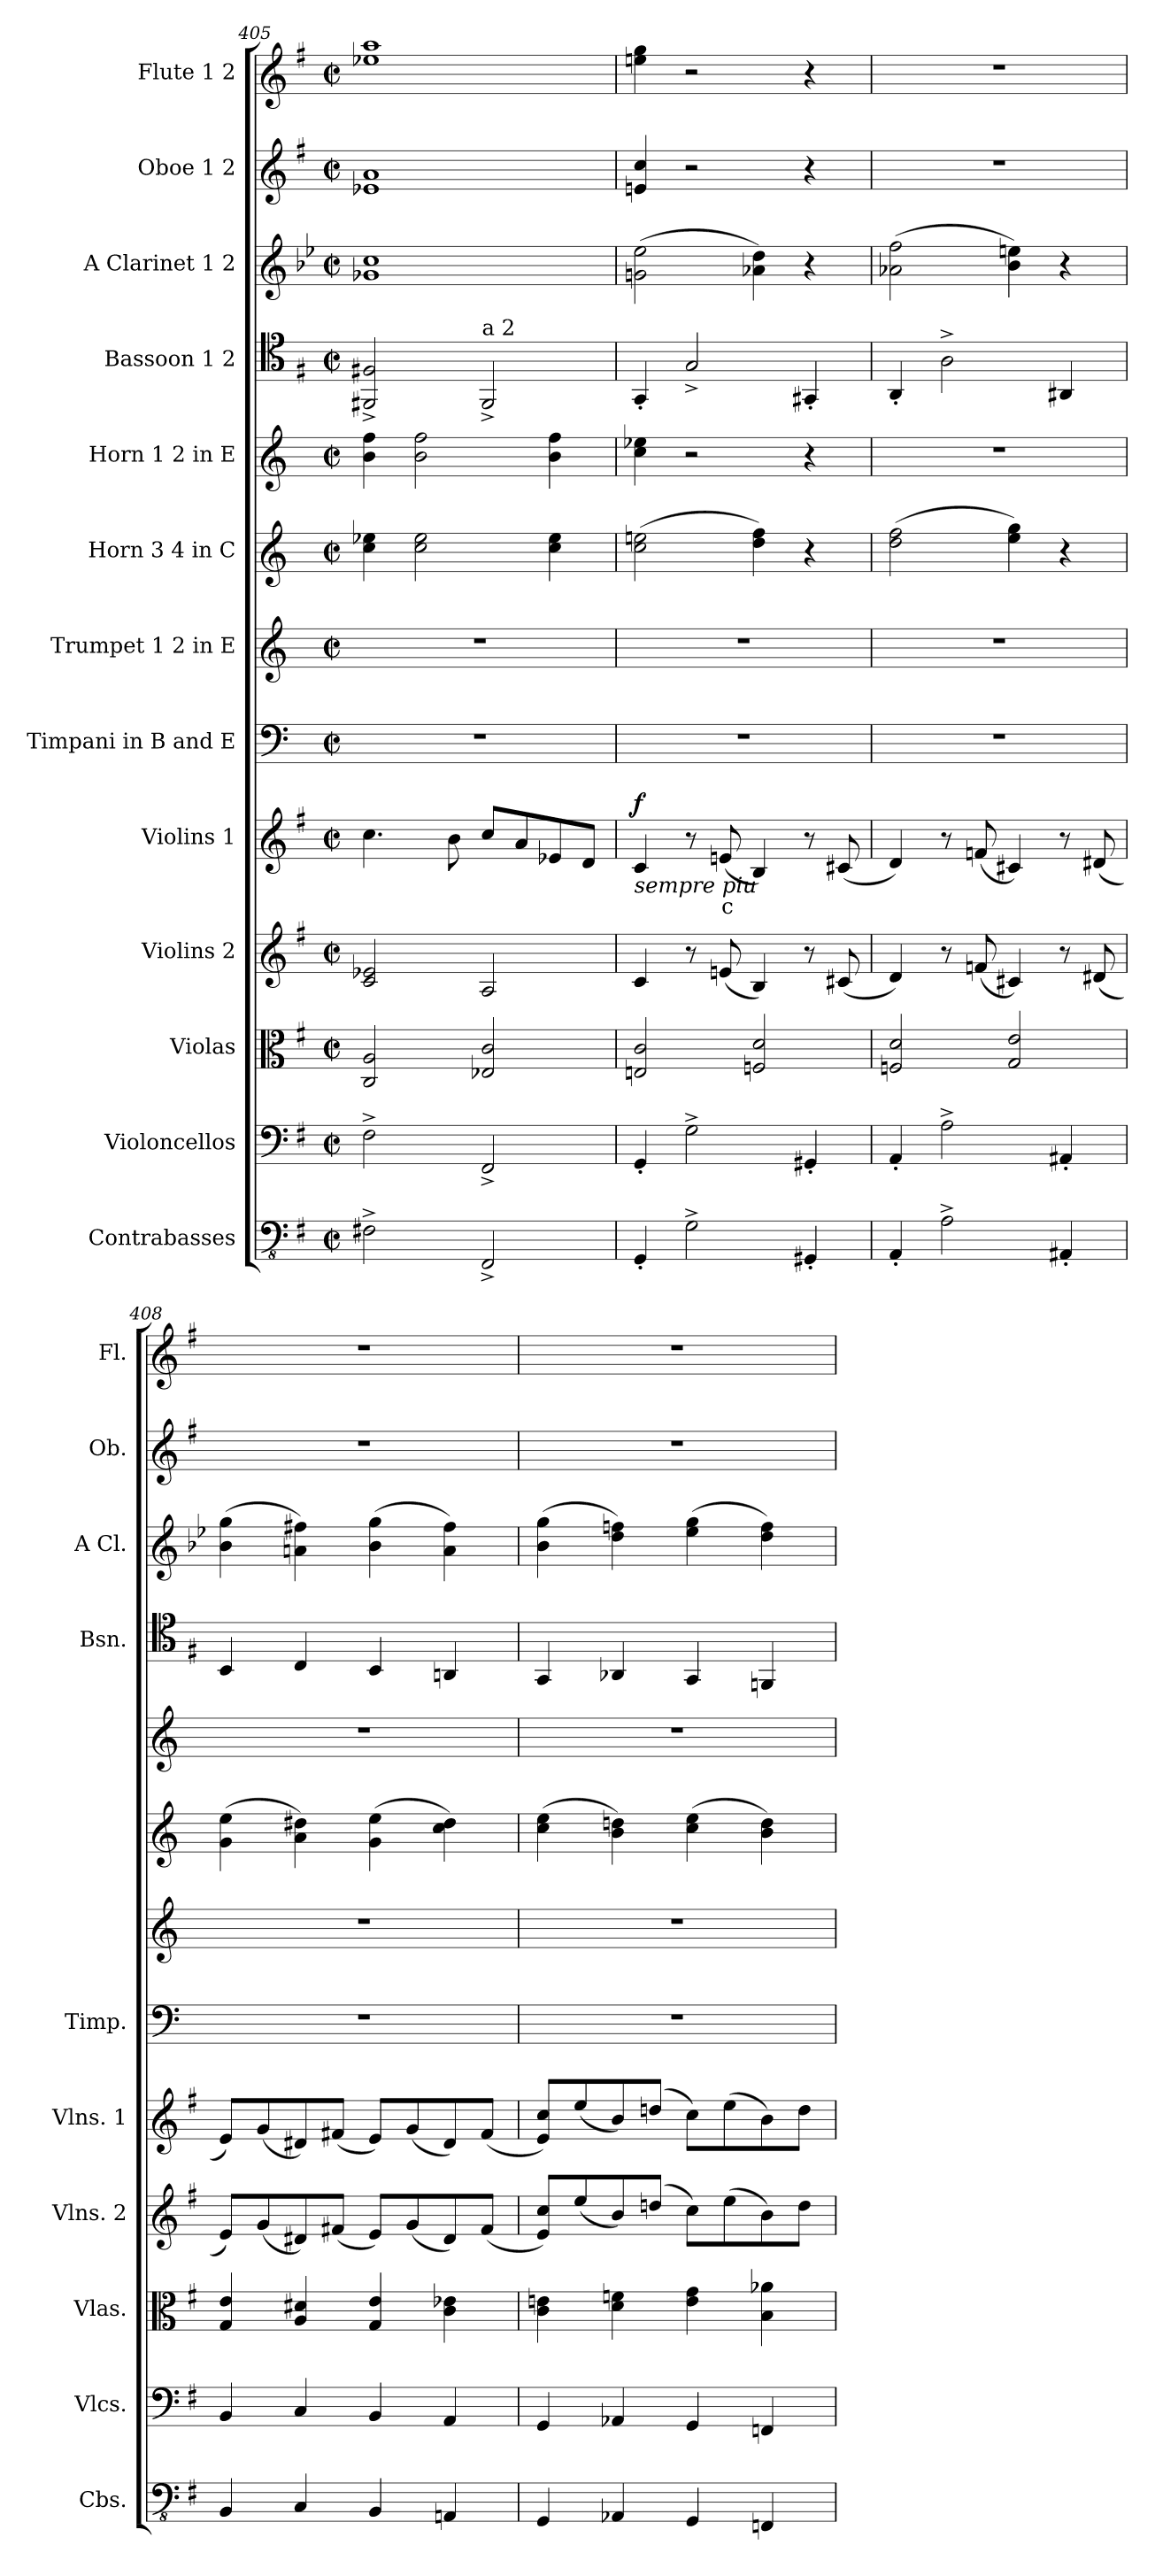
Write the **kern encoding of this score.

**kern	**kern	**kern	**kern	**kern	**text	**dynam	**kern	**kern	**kern	**kern	**kern	**kern	**kern	**kern
*part13	*part12	*part11	*part10	*part9	*part9	*part9	*part8	*part7	*part6	*part5	*part4	*part3	*part2	*part1
*staff13	*staff12	*staff11	*staff10	*staff9	*staff9	*staff9	*staff8	*staff7	*staff6	*staff5	*staff4	*staff3	*staff2	*staff1
*I"Contrabasses	*I"Violoncellos	*I"Violas	*I"Violins 2	*I"Violins 1	*	*	*I"Timpani in B and E	*I"Trumpet 1 2 in E	*I"Horn 3 4  in C	*I"Horn 1 2 in E	*I"Bassoon 1 2	*I"A Clarinet 1 2	*I"Oboe 1 2	*I"Flute 1 2
*I'Cbs.	*I'Vlcs.	*I'Vlas.	*I'Vlns. 2	*I'Vlns. 1	*	*	*I'Timp.	*	*	*	*I'Bsn.	*I'A Cl.	*I'Ob.	*I'Fl.
*clefFv4	*clefF4	*clefC3	*clefG2	*clefG2	*	*	*clefF4	*clefG2	*clefG2	*clefG2	*clefC4	*clefG2	*clefG2	*clefG2
*	*	*	*	*	*	*	*	*ITrd-2c-4	*ITrd7c12	*ITrd5c8	*	*ITrd2c3	*	*
*k[f#]	*k[f#]	*k[f#]	*k[f#]	*k[f#]	*	*	*k[]	*k[f#c#g#d#]	*k[]	*k[f#c#g#d#]	*k[f#]	*k[f#]	*k[f#]	*k[f#]
*M2/2	*M2/2	*M2/2	*M2/2	*M2/2	*	*	*M2/2	*M2/2	*M2/2	*M2/2	*M2/2	*M2/2	*M2/2	*M2/2
*met(c|)	*met(c|)	*met(c|)	*met(c|)	*met(c|)	*	*	*met(c|)	*met(c|)	*met(c|)	*met(c|)	*met(c|)	*met(c|)	*met(c|)	*met(c|)
=405	=405	=405	=405	=405	=405	=405	=405	=405	=405	=405	=405	=405	=405	=405
2FF#X^\	2F#^\	2C/ 2A/	2c/ 2e-X/	4.cc\	.	.	1r	1r	4c\ 4e-X\	4d#\ 4a\	2FF#X/^ 2F#X/^	1e-X 1a	1e-X 1a	1ee-X 1aa
.	.	.	.	.	.	.	.	.	2c\ 2e-\	2d#\ 2a\	.	.	.	.
.	.	.	.	8b\	.	.	.	.	.	.	.	.	.	.
!	!	!	!	!	!	!	!	!	!	!	!LO:TX:a:t=a 2	!	!	!
2FFF#^/	2FF#^/	2E-X/ 2c/	2A/	8cc/L	.	.	.	.	.	.	2FF#^/	.	.	.
.	.	.	.	8a/	.	.	.	.	.	.	.	.	.	.
.	.	.	.	8e-X/	.	.	.	.	4c\ 4e-\	4d#\ 4a\	.	.	.	.
.	.	.	.	8d/J	.	.	.	.	.	.	.	.	.	.
=406	=406	=406	=406	=406	=406	=406	=406	=406	=406	=406	=406	=406	=406	=406
!	!	!	!	!LO:TX:b:i:t=sempre piu	!	!	!	!	!	!	!	!	!	!
!	!	!	!	!	!	!LO:DY:b	!	!	!	!	!	!	!	!
4GGG'/	4GG'/	2En/ 2c/	4c/	4c/	.	f	1r	1r	(>2c\ 2en\	4e\ 4gn\	4GG'/	(>2en\ 2cc\	4en/ 4cc/	4een\ 4gg\
2GG^\	2G^\	.	8r	8r	.	.	.	.	.	2r	2G^/	.	2r	2r
!	!	!	!	!	!LO:LY:b:color=#FF0000	!	!	!	!	!	!	!	!	!
.	.	.	(<8en/	(<8en/	c	.	.	.	.	.	.	.	.	.
.	.	2Fn/ 2d/	4B/)	4B/)	.	.	.	.	4d\ 4f\)	.	.	4fn\ 4b\)	.	.
4GGG#X'/	4GG#X'/	.	8r	8r	.	.	.	.	4r	4r	4GG#X'/	4r	4r	4r
.	.	.	(<8c#X/	(<8c#X/	.	.	.	.	.	.	.	.	.	.
=407	=407	=407	=407	=407	=407	=407	=407	=407	=407	=407	=407	=407	=407	=407
4AAA'/	4AA'/	2Fn/ 2d/	4d/)	4d/)	.	.	1r	1r	(>2d\ 2f\	1r	4AA'/	(>2fn\ 2dd\	1r	1r
2AA^\	2A^\	.	8r	8r	.	.	.	.	.	.	2A^\	.	.	.
.	.	.	(<8fn/	(<8fn/	.	.	.	.	.	.	.	.	.	.
.	.	2G/ 2e/	4c#X/)	4c#X/)	.	.	.	.	4e\ 4g\)	.	.	4g\ 4cc#X\)	.	.
4AAA#X'/	4AA#X'/	.	8r	8r	.	.	.	.	4r	.	4AA#X/	4r	.	.
.	.	.	(<8d#X/	(<8d#X/	.	.	.	.	.	.	.	.	.	.
=408	=408	=408	=408	=408	=408	=408	=408	=408	=408	=408	=408	=408	=408	=408
4BBB/	4BB/	4G/ 4e/	8e/L)	8e/L)	.	.	1r	1r	(>4G\ 4e\	1r	4BB/	(>4g\ 4ee\	1r	1r
.	.	.	(<8g/	(<8g/	.	.	.	.	.	.	.	.	.	.
4CC/	4C/	4A/ 4d#X/	8d#X/)	8d#X/)	.	.	.	.	4A\ 4d#X\)	.	4C/	4f#X\ 4dd#X\)	.	.
.	.	.	(<8f#X/J	(<8f#X/J	.	.	.	.	.	.	.	.	.	.
4BBB/	4BB/	4G/ 4e/	8e/L)	8e/L)	.	.	.	.	(>4G\ 4e\	.	4BB/	(>4g\ 4ee\	.	.
.	.	.	(<8g/	(<8g/	.	.	.	.	.	.	.	.	.	.
4AAAn/	4AA/	4c\ 4e-X\	8d#/)	8d#/)	.	.	.	.	4c\ 4d#\)	.	4AAn/	4f#\ 4dd#\)	.	.
.	.	.	(<8f#/J	(<8f#/J	.	.	.	.	.	.	.	.	.	.
=409	=409	=409	=409	=409	=409	=409	=409	=409	=409	=409	=409	=409	=409	=409
4GGG/	4GG/	4c\ 4en\	8e/ 8cc/L)	8e/ 8cc/L)	.	.	1r	1r	(>4c\ 4e\	1r	4GG/	(>4g\ 4ee\	1r	1r
.	.	.	(<8ee/	(<8ee/	.	.	.	.	.	.	.	.	.	.
4AAA-X/	4AA-X/	4d\ 4fn\	8b/)	8b/)	.	.	.	.	4B\ 4dn\)	.	4AA-X/	4b\ 4ddn\)	.	.
.	.	.	(>8ddn/J	(>8ddn/J	.	.	.	.	.	.	.	.	.	.
4GGG/	4GG/	4e\ 4g\	8cc\L)	8cc\L)	.	.	.	.	(>4c\ 4e\	.	4GG/	(>4cc\ 4ee\	.	.
.	.	.	(>8ee\	(>8ee\	.	.	.	.	.	.	.	.	.	.
4FFFn/	4FFn/	4B\ 4a-X\	8b\)	8b\)	.	.	.	.	4B\ 4d\)	.	4FFn/	4b\ 4dd\)	.	.
.	.	.	8dd\J	8dd\J	.	.	.	.	.	.	.	.	.	.
=	=	=	=	=	=	=	=	=	=	=	=	=	=	=
*-	*-	*-	*-	*-	*-	*-	*-	*-	*-	*-	*-	*-	*-	*-
